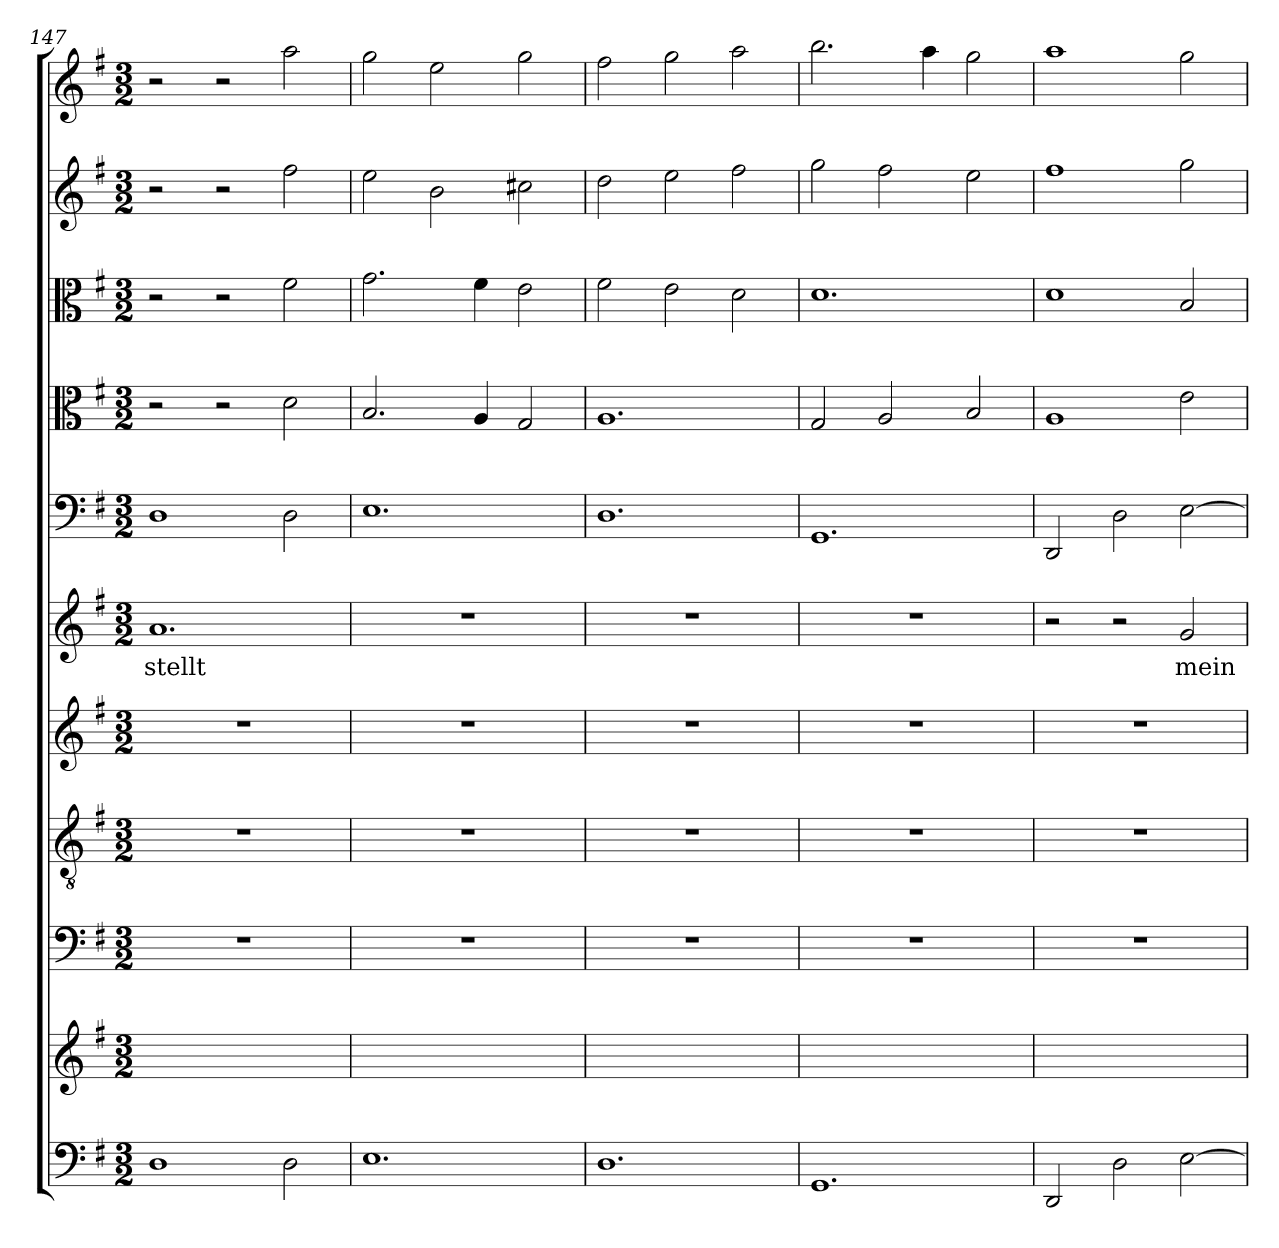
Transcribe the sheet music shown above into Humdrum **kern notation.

**kern	**kern	**kern	**kern	**kern	**kern	**text	**kern	**kern	**kern	**kern	**kern
*part11	*part10	*part9	*part8	*part7	*part6	*part6	*part5	*part4	*part3	*part2	*part1
*staff11	*staff10	*staff9	*staff8	*staff7	*staff6	*staff6	*staff5	*staff4	*staff3	*staff2	*staff1
*clefF4	*clefG2	*clefF4	*clefGv2	*clefG2	*clefG2	*	*clefF4	*clefC3	*clefC3	*clefG2	*clefG2
*k[f#]	*k[f#]	*k[f#]	*k[f#]	*k[f#]	*k[f#]	*	*k[f#]	*k[f#]	*k[f#]	*k[f#]	*k[f#]
*G:	*G:	*G:	*G:	*G:	*G:	*	*G:	*G:	*G:	*G:	*G:
*M3/2	*M3/2	*M3/2	*M3/2	*M3/2	*M3/2	*	*M3/2	*M3/2	*M3/2	*M3/2	*M3/2
=147	=147	=147	=147	=147	=147	=147	=147	=147	=147	=147	=147
!	!	!	!	!	!	!LO:LY:b	!	!	!	!	!
1D	1.ryy	1.r	1.r	1.r	1.a	-stellt	1D	2r	2r	2r	2r
.	.	.	.	.	.	.	.	2r	2r	2r	2r
2D\	.	.	.	.	.	.	2D\	2d\	2f#\	2ff#\	2aa\
!!LO:PB:g=z
=148	=148	=148	=148	=148	=148	=148	=148	=148	=148	=148	=148
1.E	1.ryy	1.r	1.r	1.r	1.r	.	1.E	2.B/	2.g\	2ee\	2gg\
.	.	.	.	.	.	.	.	.	.	2b\	2ee\
.	.	.	.	.	.	.	.	4A/	4f#\	.	.
.	.	.	.	.	.	.	.	2G/	2e\	2cc#X\	2gg\
=149	=149	=149	=149	=149	=149	=149	=149	=149	=149	=149	=149
1.D	1.ryy	1.r	1.r	1.r	1.r	.	1.D	1.A	2f#\	2dd\	2ff#\
.	.	.	.	.	.	.	.	.	2e\	2ee\	2gg\
.	.	.	.	.	.	.	.	.	2d\	2ff#\	2aa\
=150	=150	=150	=150	=150	=150	=150	=150	=150	=150	=150	=150
1.GG	1.ryy	1.r	1.r	1.r	1.r	.	1.GG	2G/	1.d	2gg\	2.bb\
.	.	.	.	.	.	.	.	2A/	.	2ff#\	.
.	.	.	.	.	.	.	.	.	.	.	4aa\
.	.	.	.	.	.	.	.	2B/	.	2ee\	2gg\
=151	=151	=151	=151	=151	=151	=151	=151	=151	=151	=151	=151
2DD/	1.ryy	1.r	1.r	1.r	2r	.	2DD/	1A	1d	1ff#	1aa
2D\	.	.	.	.	2r	.	2D\	.	.	.	.
!	!	!	!	!	!	!LO:LY:b	!	!	!	!	!
[2E\	.	.	.	.	2g/	mein	[2E\	2e\	2B/	2gg\	2gg\
=	=	=	=	=	=	=	=	=	=	=	=
*-	*-	*-	*-	*-	*-	*-	*-	*-	*-	*-	*-
